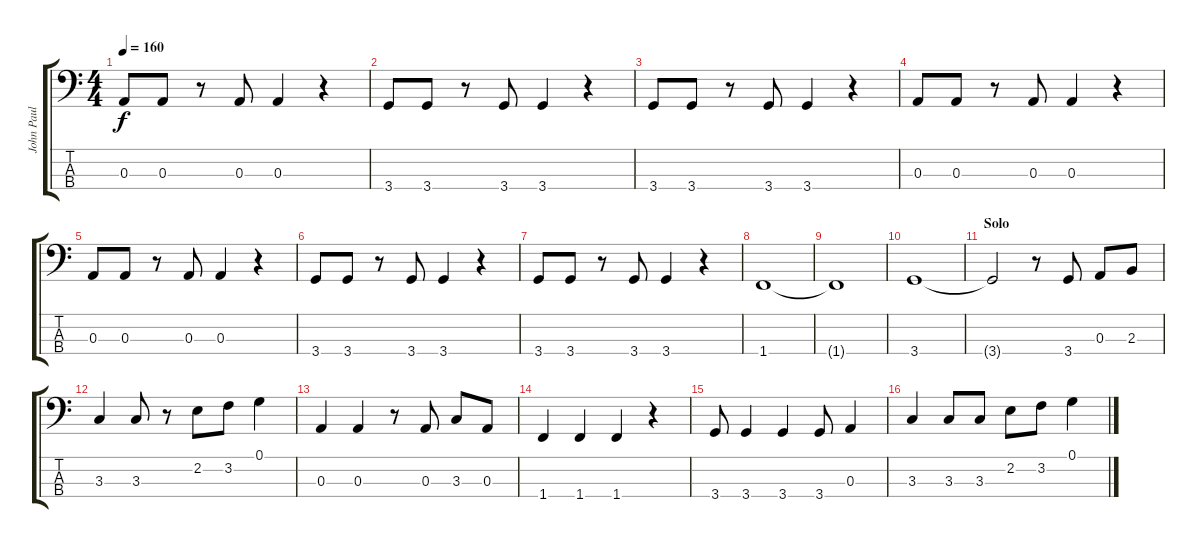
\track ("John Paul Jones" "John Paul ") {instrument electricbassfinger}
\staff {score tabs}
\tuning (G2 D2 A1 E1) {hide}
\ts (4 4)
\tempo 160
\clef f4
\ks c
0.3.8{dy f} 0.3.8 r.8 0.3.8 0.3.4 r.4 |
3.4.8 3.4.8 r.8 3.4.8 3.4.4 r.4 |
3.4.8 3.4.8 r.8 3.4.8 3.4.4 r.4 |
0.3.8 0.3.8 r.8 0.3.8 0.3.4 r.4 |
0.3.8 0.3.8 r.8 0.3.8 0.3.4 r.4 |
3.4.8 3.4.8 r.8 3.4.8 3.4.4 r.4 |
3.4.8 3.4.8 r.8 3.4.8 3.4.4 r.4 |
1.4.1 |
1.4{t}.1 |
3.4.1 |
\section ("" "Solo")
3.4{t}.2 r.8 3.4.8 0.3.8 2.3.8 |
3.3.4 3.3.8 r.8 2.2.8 3.2.8 0.1.4 |
0.3.4 0.3.4 r.8 0.3.8 3.3.8 0.3.8 |
1.4.4 1.4.4 1.4.4 r.4 |
3.4.8 3.4.4 3.4.4 3.4.8 0.3.4 |
3.3.4 3.3.8 3.3.8 2.2.8 3.2.8 0.1.4
